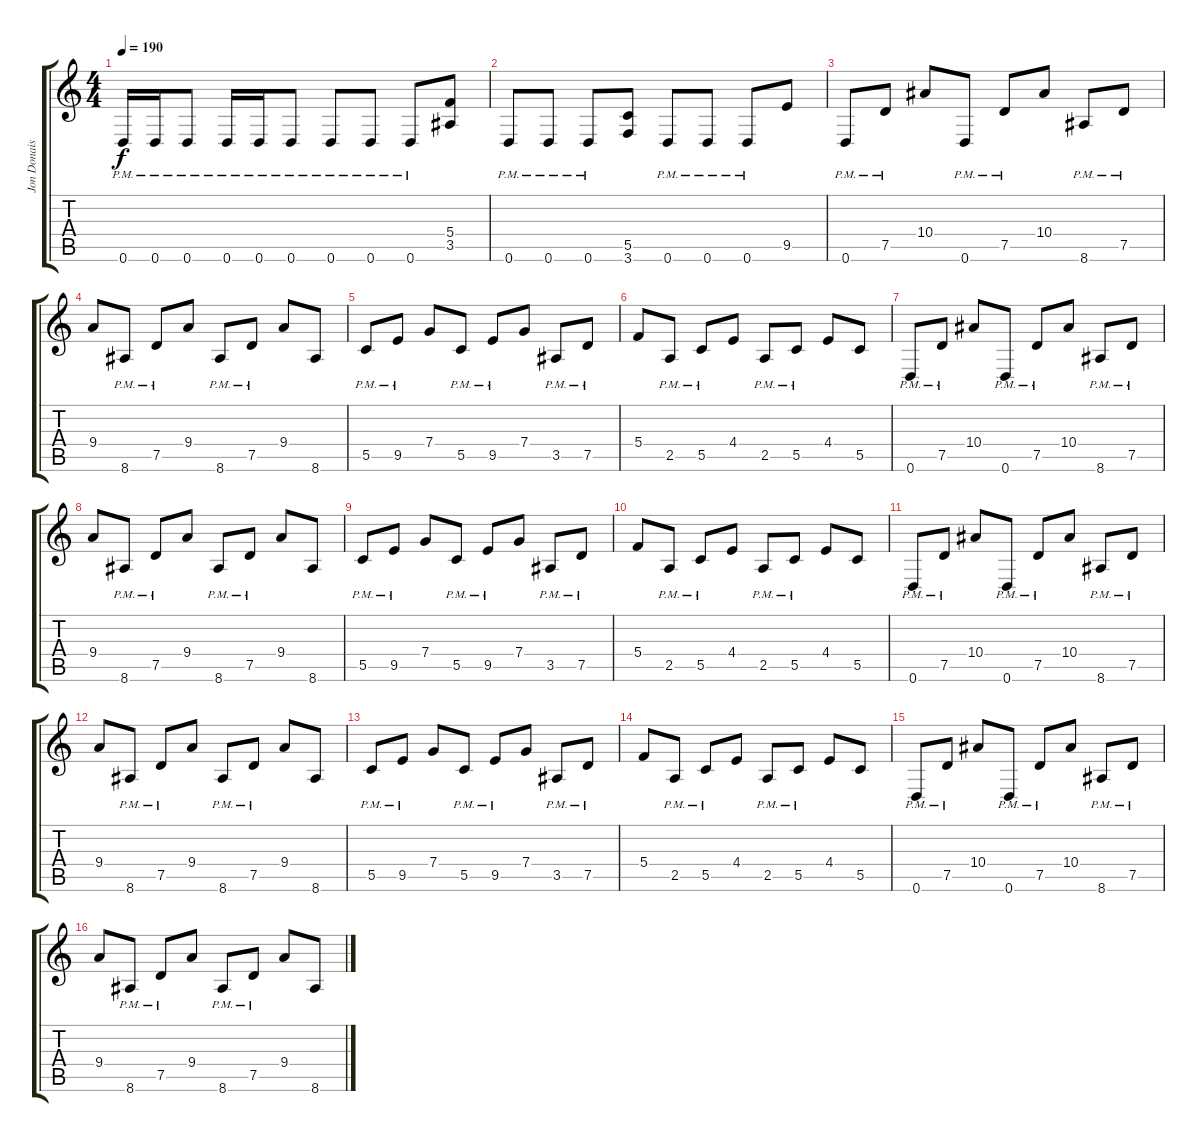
\track ("Jon Donais" "Jon Donais") {instrument distortionguitar}
\staff {score tabs}
\tuning (D4 A3 F3 C3 G2 D2) {hide}
\ts (4 4)
\tempo 190
\clef g2
\ks c
0.6{pm}.16{dy f} 0.6{pm}.16 0.6{pm}.8 0.6{pm}.16 0.6{pm}.16 0.6{pm}.8 0.6{pm}.8 0.6{pm}.8 0.6{pm}.8 (5.4 3.5).8 |
0.6{pm}.8 0.6{pm}.8 0.6{pm}.8 (5.5 3.6).8 0.6{pm}.8 0.6{pm}.8 0.6{pm}.8 9.5.8 |
0.6{pm}.8 7.5{pm}.8 10.4.8 0.6{pm}.8 7.5{pm}.8 10.4.8 8.6{pm}.8 7.5{pm}.8 |
9.4.8 8.6{pm}.8 7.5{pm}.8 9.4.8 8.6{pm}.8 7.5{pm}.8 9.4.8 8.6.8 |
5.5{pm}.8 9.5{pm}.8 7.4.8 5.5{pm}.8 9.5{pm}.8 7.4.8 3.5{pm}.8 7.5{pm}.8 |
5.4.8 2.5{pm}.8 5.5{pm}.8 4.4.8 2.5{pm}.8 5.5{pm}.8 4.4.8 5.5.8 |
0.6{pm}.8 7.5{pm}.8 10.4.8 0.6{pm}.8 7.5{pm}.8 10.4.8 8.6{pm}.8 7.5{pm}.8 |
9.4.8 8.6{pm}.8 7.5{pm}.8 9.4.8 8.6{pm}.8 7.5{pm}.8 9.4.8 8.6.8 |
5.5{pm}.8 9.5{pm}.8 7.4.8 5.5{pm}.8 9.5{pm}.8 7.4.8 3.5{pm}.8 7.5{pm}.8 |
5.4.8 2.5{pm}.8 5.5{pm}.8 4.4.8 2.5{pm}.8 5.5{pm}.8 4.4.8 5.5.8 |
0.6{pm}.8 7.5{pm}.8 10.4.8 0.6{pm}.8 7.5{pm}.8 10.4.8 8.6{pm}.8 7.5{pm}.8 |
9.4.8 8.6{pm}.8 7.5{pm}.8 9.4.8 8.6{pm}.8 7.5{pm}.8 9.4.8 8.6.8 |
5.5{pm}.8 9.5{pm}.8 7.4.8 5.5{pm}.8 9.5{pm}.8 7.4.8 3.5{pm}.8 7.5{pm}.8 |
5.4.8 2.5{pm}.8 5.5{pm}.8 4.4.8 2.5{pm}.8 5.5{pm}.8 4.4.8 5.5.8 |
0.6{pm}.8 7.5{pm}.8 10.4.8 0.6{pm}.8 7.5{pm}.8 10.4.8 8.6{pm}.8 7.5{pm}.8 |
9.4.8 8.6{pm}.8 7.5{pm}.8 9.4.8 8.6{pm}.8 7.5{pm}.8 9.4.8 8.6.8
